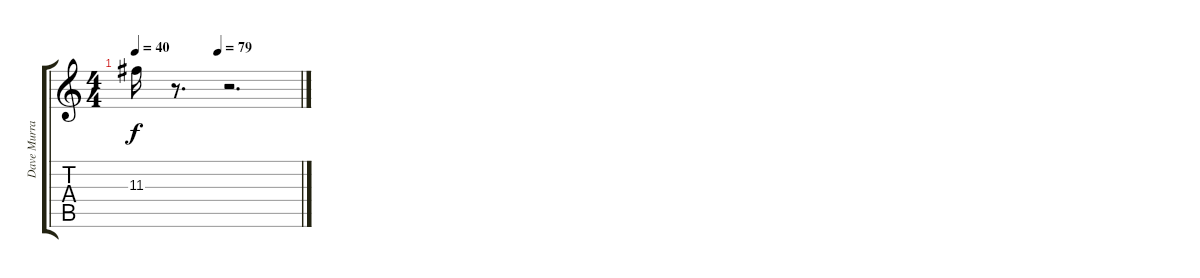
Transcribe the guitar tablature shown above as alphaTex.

\track ("Dave Murray" "Dave Murra") {instrument distortionguitar}
\staff {score tabs}
\tuning (E4 B3 G3 D3 A2 E2) {hide}
\ts (4 4)
\tempo 40
\tempo (79 0.5)
\clef g2
\ks c
11.3{t}.16{dy f} r.8{d} r.2{d}
